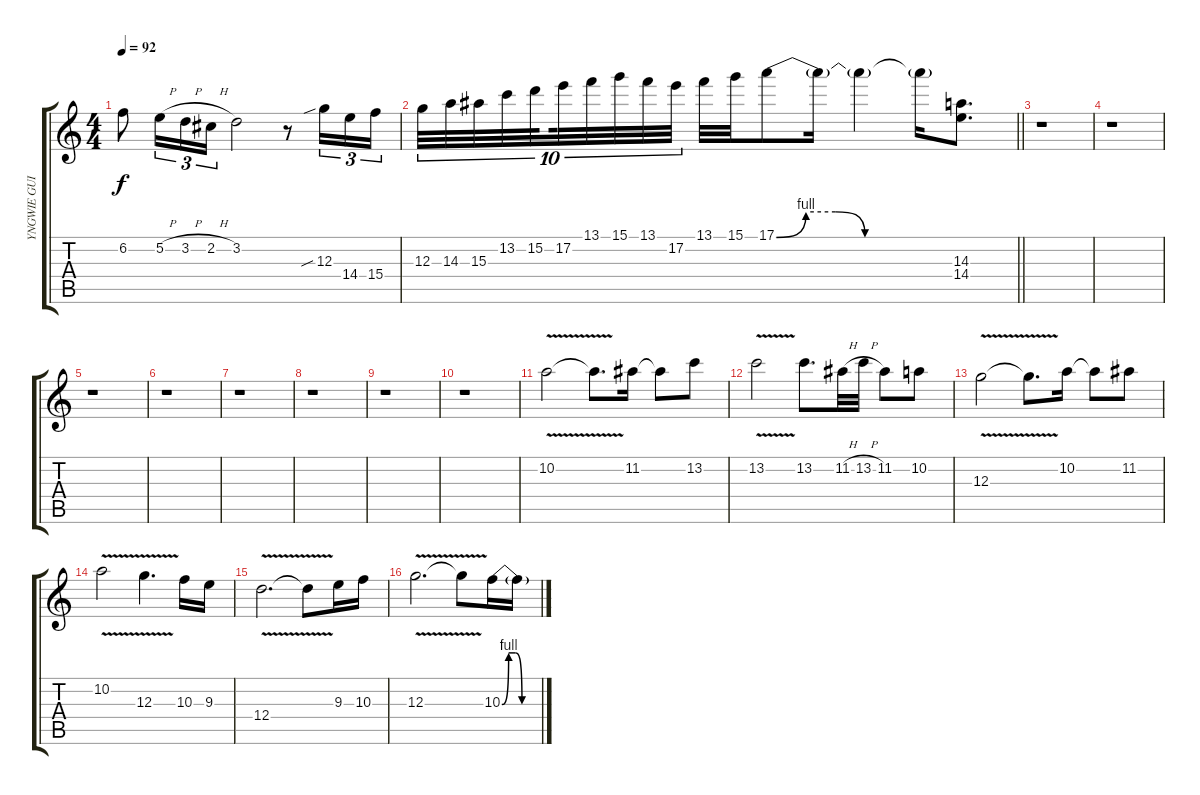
\track ("YNGWIE GUITAR 2" "YNGWIE GUI") {instrument overdrivenguitar}
\staff {score tabs}
\tuning (E4 B3 G3 D3 A2 E2) {hide}
\ts (4 4)
\tempo 92
\clef g2
\ks c
6.2{t}.8{dy f} 5.2{h}.16{tu (3 2)} 3.2{h}.16{tu (3 2)} 2.2{h}.16{tu (3 2)} 3.2.2 r.8 12.3{sib}.16{tu (3 2)} 14.4.16{tu (3 2)} 15.4.16{tu (3 2)} |
\barLineRight lightlight
12.3.32{tu (10 8)} 14.3.32{tu (10 8)} 15.3.32{tu (10 8)} 13.2.32{tu (10 8)} 15.2.32{tu (10 8) beam splitsecondary} 17.2.32{tu (10 8)} 13.1.32{tu (10 8)} 15.1.32{tu (10 8)} 13.1.32{tu (10 8)} 17.2.32{tu (10 8)} 13.1.32 15.1.32 17.1{be (custom 0 0 10 4 20 4 30 0 60 0)}.8 17.1{t}.16 17.1{t}.4 17.1{t}.16 (14.3 14.4).8{d} |
r.1 |
r.1 |
r.1 |
r.1 |
r.1 |
r.1 |
r.1 |
r.1 |
10.2{v}.2 10.2{t}.8{d} 11.2.16 11.2{t}.8 13.2.8 |
13.2{v}.2 13.2.8{d} 11.2{h}.32 13.2{h}.32 11.2.8 10.2.8 |
12.3{v}.2 12.3{t}.8{d} 10.2.16 10.2{t}.8 11.2.8 |
10.2{v}.2 12.3{v}.4{d} 10.3.16 9.3.16 |
12.4{v}.2{d} 12.4{t}.8 9.3.16 10.3.16 |
12.3{v}.2{d} 12.3{t}.8 10.3{be (custom 0 0 10 4 20 4 30 0 60 0)}.16 10.3{t}.16
